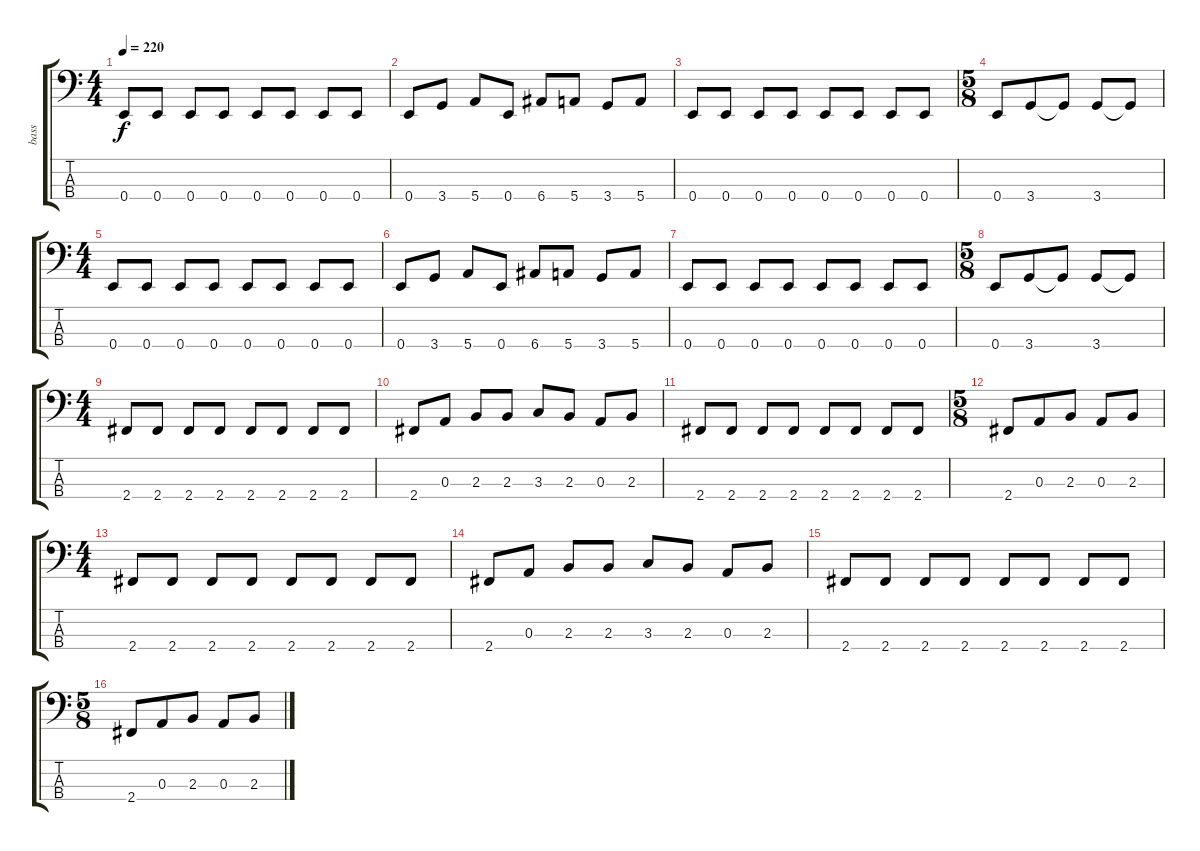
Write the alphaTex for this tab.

\track ("bass" "bass") {instrument electricbassfinger}
\staff {score tabs}
\tuning (G2 D2 A1 E1) {hide}
\ts (4 4)
\tempo 220
\clef f4
\ks c
0.4.8{dy f} 0.4.8 0.4.8 0.4.8 0.4.8 0.4.8 0.4.8 0.4.8 |
0.4.8 3.4.8 5.4.8 0.4.8 6.4.8 5.4.8 3.4.8 5.4.8 |
0.4.8 0.4.8 0.4.8 0.4.8 0.4.8 0.4.8 0.4.8 0.4.8 |
\ts (5 8)
0.4.8 3.4.8 3.4{t}.8 3.4.8 3.4{t}.8 |
\ts (4 4)
0.4.8 0.4.8 0.4.8 0.4.8 0.4.8 0.4.8 0.4.8 0.4.8 |
0.4.8 3.4.8 5.4.8 0.4.8 6.4.8 5.4.8 3.4.8 5.4.8 |
0.4.8 0.4.8 0.4.8 0.4.8 0.4.8 0.4.8 0.4.8 0.4.8 |
\ts (5 8)
0.4.8 3.4.8 3.4{t}.8 3.4.8 3.4{t}.8 |
\ts (4 4)
2.4.8 2.4.8 2.4.8 2.4.8 2.4.8 2.4.8 2.4.8 2.4.8 |
2.4.8 0.3.8 2.3.8 2.3.8 3.3.8 2.3.8 0.3.8 2.3.8 |
2.4.8 2.4.8 2.4.8 2.4.8 2.4.8 2.4.8 2.4.8 2.4.8 |
\ts (5 8)
2.4.8 0.3.8 2.3.8 0.3.8 2.3.8 |
\ts (4 4)
2.4.8 2.4.8 2.4.8 2.4.8 2.4.8 2.4.8 2.4.8 2.4.8 |
2.4.8 0.3.8 2.3.8 2.3.8 3.3.8 2.3.8 0.3.8 2.3.8 |
2.4.8 2.4.8 2.4.8 2.4.8 2.4.8 2.4.8 2.4.8 2.4.8 |
\ts (5 8)
2.4.8 0.3.8 2.3.8 0.3.8 2.3.8
